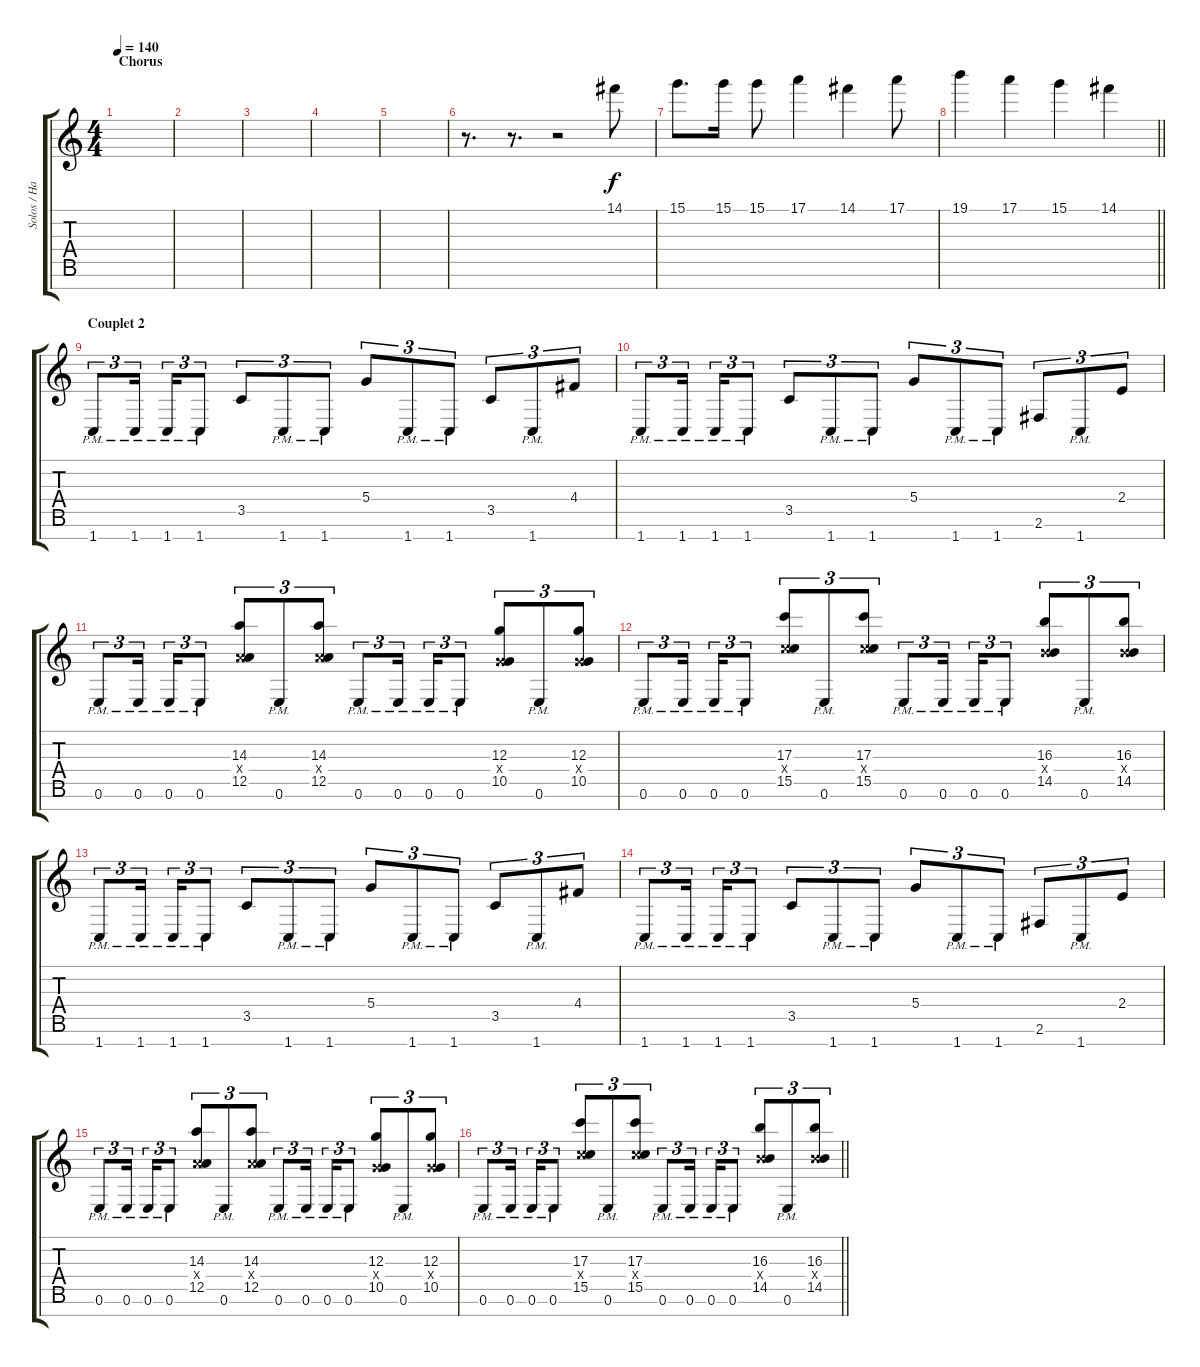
\track ("Solos / Harmony" "Solos / Ha") {instrument distortionguitar}
\staff {score tabs}
\tuning (E4 B3 G3 D3 A2 E2 B1) {hide}
\ts (4 4)
\section ("" "Chorus")
\tempo 140
\clef g2
\ks c
|
|
|
|
|
r.8{d} r.8{d} r.2 14.1.8 |
15.1.8{d} 15.1.16 15.1.8 17.1.4 14.1.4 17.1.8 |
\barLineRight lightlight
19.1.4 17.1.4 15.1.4 14.1.4 |
\section ("" "Couplet 2")
1.7{pm}.8{tu (3 2)} 1.7{pm}.16{tu (3 2) beam splitsecondary} 1.7{pm}.16{tu (3 2)} 1.7{pm}.8{tu (3 2)} 3.5.8{tu (3 2)} 1.7{pm}.8{tu (3 2)} 1.7{pm}.8{tu (3 2)} 5.4.8{tu (3 2)} 1.7{pm}.8{tu (3 2)} 1.7{pm}.8{tu (3 2)} 3.5.8{tu (3 2)} 1.7{pm}.8{tu (3 2)} 4.4.8{tu (3 2)} |
1.7{pm}.8{tu (3 2)} 1.7{pm}.16{tu (3 2) beam splitsecondary} 1.7{pm}.16{tu (3 2)} 1.7{pm}.8{tu (3 2)} 3.5.8{tu (3 2)} 1.7{pm}.8{tu (3 2)} 1.7{pm}.8{tu (3 2)} 5.4.8{tu (3 2)} 1.7{pm}.8{tu (3 2)} 1.7{pm}.8{tu (3 2)} 2.6.8{tu (3 2)} 1.7{pm}.8{tu (3 2)} 2.4.8{tu (3 2)} |
0.6{pm}.8{tu (3 2)} 0.6{pm}.16{tu (3 2) beam splitsecondary} 0.6{pm}.16{tu (3 2)} 0.6{pm}.8{tu (3 2)} (14.3 7.4{x} 12.5).8{tu (3 2)} 0.6{pm}.8{tu (3 2)} (14.3 7.4{x} 12.5).8{tu (3 2)} 0.6{pm}.8{tu (3 2)} 0.6{pm}.16{tu (3 2) beam splitsecondary} 0.6{pm}.16{tu (3 2)} 0.6{pm}.8{tu (3 2)} (12.3 5.4{x} 10.5).8{tu (3 2)} 0.6{pm}.8{tu (3 2)} (12.3 5.4{x} 10.5).8{tu (3 2)} |
0.6{pm}.8{tu (3 2)} 0.6{pm}.16{tu (3 2) beam splitsecondary} 0.6{pm}.16{tu (3 2)} 0.6{pm}.8{tu (3 2)} (17.3 10.4{x} 15.5).8{tu (3 2)} 0.6{pm}.8{tu (3 2)} (17.3 10.4{x} 15.5).8{tu (3 2)} 0.6{pm}.8{tu (3 2)} 0.6{pm}.16{tu (3 2) beam splitsecondary} 0.6{pm}.16{tu (3 2)} 0.6{pm}.8{tu (3 2)} (16.3 9.4{x} 14.5).8{tu (3 2)} 0.6{pm}.8{tu (3 2)} (16.3 9.4{x} 14.5).8{tu (3 2)} |
1.7{pm}.8{tu (3 2)} 1.7{pm}.16{tu (3 2) beam splitsecondary} 1.7{pm}.16{tu (3 2)} 1.7{pm}.8{tu (3 2)} 3.5.8{tu (3 2)} 1.7{pm}.8{tu (3 2)} 1.7{pm}.8{tu (3 2)} 5.4.8{tu (3 2)} 1.7{pm}.8{tu (3 2)} 1.7{pm}.8{tu (3 2)} 3.5.8{tu (3 2)} 1.7{pm}.8{tu (3 2)} 4.4.8{tu (3 2)} |
1.7{pm}.8{tu (3 2)} 1.7{pm}.16{tu (3 2) beam splitsecondary} 1.7{pm}.16{tu (3 2)} 1.7{pm}.8{tu (3 2)} 3.5.8{tu (3 2)} 1.7{pm}.8{tu (3 2)} 1.7{pm}.8{tu (3 2)} 5.4.8{tu (3 2)} 1.7{pm}.8{tu (3 2)} 1.7{pm}.8{tu (3 2)} 2.6.8{tu (3 2)} 1.7{pm}.8{tu (3 2)} 2.4.8{tu (3 2)} |
0.6{pm}.8{tu (3 2)} 0.6{pm}.16{tu (3 2) beam splitsecondary} 0.6{pm}.16{tu (3 2)} 0.6{pm}.8{tu (3 2)} (14.3 7.4{x} 12.5).8{tu (3 2)} 0.6{pm}.8{tu (3 2)} (14.3 7.4{x} 12.5).8{tu (3 2)} 0.6{pm}.8{tu (3 2)} 0.6{pm}.16{tu (3 2) beam splitsecondary} 0.6{pm}.16{tu (3 2)} 0.6{pm}.8{tu (3 2)} (12.3 5.4{x} 10.5).8{tu (3 2)} 0.6{pm}.8{tu (3 2)} (12.3 5.4{x} 10.5).8{tu (3 2)} |
\barLineRight lightlight
0.6{pm}.8{tu (3 2)} 0.6{pm}.16{tu (3 2) beam splitsecondary} 0.6{pm}.16{tu (3 2)} 0.6{pm}.8{tu (3 2)} (17.3 10.4{x} 15.5).8{tu (3 2)} 0.6{pm}.8{tu (3 2)} (17.3 10.4{x} 15.5).8{tu (3 2)} 0.6{pm}.8{tu (3 2)} 0.6{pm}.16{tu (3 2) beam splitsecondary} 0.6{pm}.16{tu (3 2)} 0.6{pm}.8{tu (3 2)} (16.3 9.4{x} 14.5).8{tu (3 2)} 0.6{pm}.8{tu (3 2)} (16.3 9.4{x} 14.5).8{tu (3 2)}
